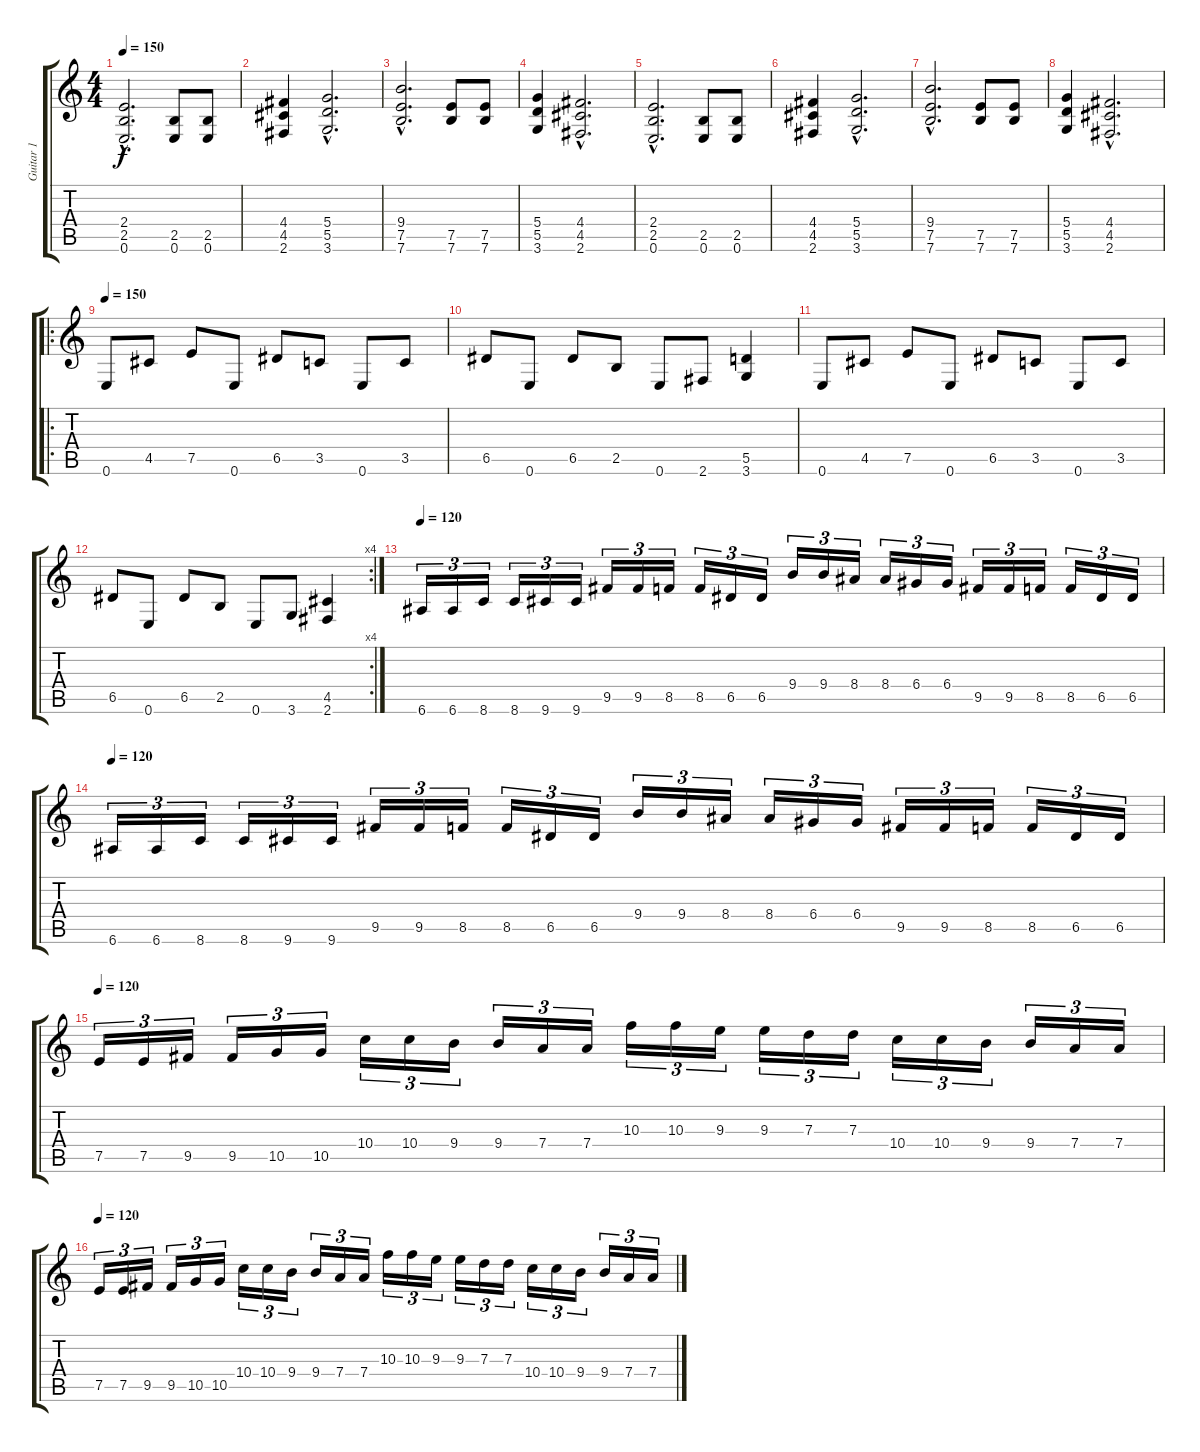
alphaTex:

\track ("Guitar 1" "Guitar 1") {instrument distortionguitar}
\staff {score tabs}
\tuning (E4 B3 G3 D3 A2 E2) {hide}
\ts (4 4)
\tempo 150
\tempo 130
\tempo 150
\clef g2
\ks c
(2.4{hac} 2.5{hac} 0.6{hac}).2{d dy f volume 14 instrument distortionguitar} (2.5 0.6).8 (2.5 0.6).8 |
(4.4 4.5 2.6).4 (5.4{hac} 5.5{hac} 3.6{hac}).2{d} |
(9.4{hac} 7.5{hac} 7.6{hac}).2{d} (7.5 7.6).8 (7.5 7.6).8 |
(5.4 5.5 3.6).4 (4.4{hac} 4.5{hac} 2.6{hac}).2{d} |
(2.4{hac} 2.5{hac} 0.6{hac}).2{d} (2.5 0.6).8 (2.5 0.6).8 |
(4.4 4.5 2.6).4 (5.4{hac} 5.5{hac} 3.6{hac}).2{d} |
(9.4{hac} 7.5{hac} 7.6{hac}).2{d} (7.5 7.6).8 (7.5 7.6).8 |
(5.4 5.5 3.6).4 (4.4{hac} 4.5{hac} 2.6{hac}).2{d} |
\ro
\tempo 150
0.6.8 4.5.8 7.5.8 0.6.8 6.5.8 3.5.8 0.6.8 3.5.8 |
6.5.8 0.6.8 6.5.8 2.5.8 0.6.8 2.6.8 (5.5 3.6).4 |
0.6.8 4.5.8 7.5.8 0.6.8 6.5.8 3.5.8 0.6.8 3.5.8 |
\rc 4
6.5.8 0.6.8 6.5.8 2.5.8 0.6.8 3.6.8 (4.5 2.6).4 |
\tempo 120
6.6.16{tu (3 2)} 6.6.16{tu (3 2)} 8.6.16{tu (3 2)} 8.6.16{tu (3 2)} 9.6.16{tu (3 2)} 9.6.16{tu (3 2)} 9.5.16{tu (3 2)} 9.5.16{tu (3 2)} 8.5.16{tu (3 2)} 8.5.16{tu (3 2)} 6.5.16{tu (3 2)} 6.5.16{tu (3 2)} 9.4.16{tu (3 2)} 9.4.16{tu (3 2)} 8.4.16{tu (3 2)} 8.4.16{tu (3 2)} 6.4.16{tu (3 2)} 6.4.16{tu (3 2)} 9.5.16{tu (3 2)} 9.5.16{tu (3 2)} 8.5.16{tu (3 2)} 8.5.16{tu (3 2)} 6.5.16{tu (3 2)} 6.5.16{tu (3 2)} |
\tempo 120
6.6.16{tu (3 2)} 6.6.16{tu (3 2)} 8.6.16{tu (3 2)} 8.6.16{tu (3 2)} 9.6.16{tu (3 2)} 9.6.16{tu (3 2)} 9.5.16{tu (3 2)} 9.5.16{tu (3 2)} 8.5.16{tu (3 2)} 8.5.16{tu (3 2)} 6.5.16{tu (3 2)} 6.5.16{tu (3 2)} 9.4.16{tu (3 2)} 9.4.16{tu (3 2)} 8.4.16{tu (3 2)} 8.4.16{tu (3 2)} 6.4.16{tu (3 2)} 6.4.16{tu (3 2)} 9.5.16{tu (3 2)} 9.5.16{tu (3 2)} 8.5.16{tu (3 2)} 8.5.16{tu (3 2)} 6.5.16{tu (3 2)} 6.5.16{tu (3 2)} |
\tempo 120
7.5.16{tu (3 2)} 7.5.16{tu (3 2)} 9.5.16{tu (3 2)} 9.5.16{tu (3 2)} 10.5.16{tu (3 2)} 10.5.16{tu (3 2)} 10.4.16{tu (3 2)} 10.4.16{tu (3 2)} 9.4.16{tu (3 2)} 9.4.16{tu (3 2)} 7.4.16{tu (3 2)} 7.4.16{tu (3 2)} 10.3.16{tu (3 2)} 10.3.16{tu (3 2)} 9.3.16{tu (3 2)} 9.3.16{tu (3 2)} 7.3.16{tu (3 2)} 7.3.16{tu (3 2)} 10.4.16{tu (3 2)} 10.4.16{tu (3 2)} 9.4.16{tu (3 2)} 9.4.16{tu (3 2)} 7.4.16{tu (3 2)} 7.4.16{tu (3 2)} |
\tempo 120
7.5.16{tu (3 2)} 7.5.16{tu (3 2)} 9.5.16{tu (3 2)} 9.5.16{tu (3 2)} 10.5.16{tu (3 2)} 10.5.16{tu (3 2)} 10.4.16{tu (3 2)} 10.4.16{tu (3 2)} 9.4.16{tu (3 2)} 9.4.16{tu (3 2)} 7.4.16{tu (3 2)} 7.4.16{tu (3 2)} 10.3.16{tu (3 2)} 10.3.16{tu (3 2)} 9.3.16{tu (3 2)} 9.3.16{tu (3 2)} 7.3.16{tu (3 2)} 7.3.16{tu (3 2)} 10.4.16{tu (3 2)} 10.4.16{tu (3 2)} 9.4.16{tu (3 2)} 9.4.16{tu (3 2)} 7.4.16{tu (3 2)} 7.4.16{tu (3 2)}
